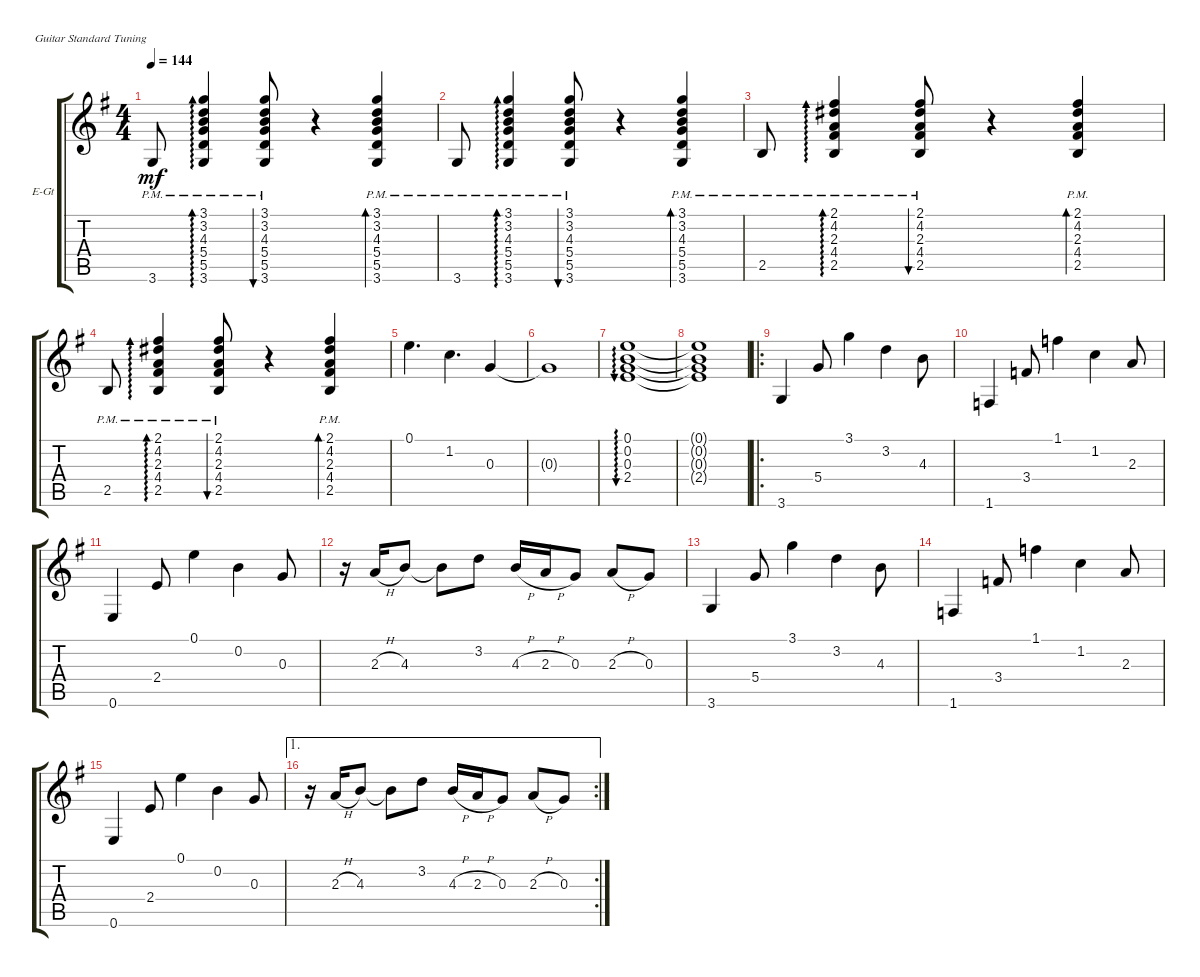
\defaultSystemsLayout 4
\bracketExtendMode groupsimilarinstruments
\firstSystemTrackNameOrientation horizontal
\otherSystemsTrackNameOrientation horizontal
\track ("Electric" "E-Gt") {instrument electricguitarclean}
\staff {score tabs}
\tuning (E4 B3 G3 D3 A2 E2)
\ts (4 4)
\tempo 144
\clef g2
\scale
0.333333
\ks eminor
3.6{pm}.8{dy mf} (3.6{pm} 5.5{pm} 5.4{pm} 4.3{pm} 3.2{pm} 3.1{pm}).4{ad 0} (3.6{pm} 5.5{pm} 5.4{pm} 4.3{pm} 3.2{pm} 3.1{pm}).8{bu 30} r.4 (3.6{pm} 5.5{pm} 5.4{pm} 4.3{pm} 3.2{pm} 3.1{pm}).4{bd 30} |
\scale
0.333333 3.6{pm}.8 (3.6{pm} 5.5{pm} 5.4{pm} 4.3{pm} 3.2{pm} 3.1{pm}).4{ad 0} (3.6{pm} 5.5{pm} 5.4{pm} 4.3{pm} 3.2{pm} 3.1{pm}).8{bu 30} r.4 (3.6{pm} 5.5{pm} 5.4{pm} 4.3{pm} 3.2{pm} 3.1{pm}).4{bd 30} |
\scale
0.333333 2.5{pm}.8 (2.5{pm} 4.4{pm} 2.3{pm} 4.2{pm} 2.1{pm}).4{ad 0} (2.5{pm} 4.4{pm} 2.3{pm} 4.2{pm} 2.1{pm}).8{bu 30} r.4 (2.5{pm} 4.4{pm} 2.3{pm} 4.2{pm} 2.1{pm}).4{bd 30} |
\scale
0.333333 2.5{pm}.8 (2.5{pm} 4.4{pm} 2.3{pm} 4.2{pm} 2.1{pm}).4{ad 0} (2.5{pm} 4.4{pm} 2.3{pm} 4.2{pm} 2.1{pm}).8{bu 30} r.4 (2.5{pm} 4.4{pm} 2.3{pm} 4.2{pm} 2.1{pm}).4{bd 30} |
\scale
0.333333 0.1.4{d} 1.2.4{d} 0.3.4 |
\scale
0.333333 0.3{t}.1 |
\scale
0.312821 (2.4 0.3 0.2 0.1).1{au 0} |
\scale
0.312821 (2.4{t} 0.3{t} 0.2{t} 0.1{t}).1 |
\ro
\scale
0.374359 3.6.4 5.4.8 3.1.4 3.2.4 4.3.8 |
\scale
0.333333 1.6.4 3.4.8 1.1.4 1.2.4 2.3.8 |
\scale
0.333333 0.6.4 2.4.8 0.1.4 0.2.4 0.3.8 |
\scale
0.333333 r.16 2.3{h}.16 4.3.8 4.3{t}.8 3.2.8 4.3{h}.16 2.3{h}.16 0.3.8 2.3{h}.8 0.3.8 |
\scale
0.333333 3.6.4 5.4.8 3.1.4 3.2.4 4.3.8 |
\scale
0.333333 1.6.4 3.4.8 1.1.4 1.2.4 2.3.8 |
\scale
0.333333 0.6.4 2.4.8 0.1.4 0.2.4 0.3.8 |
\ae 1
\rc 2
r.16 2.3{h}.16 4.3.8 4.3{t}.8 3.2.8 4.3{h}.16 2.3{h}.16 0.3.8 2.3{h}.8 0.3.8
